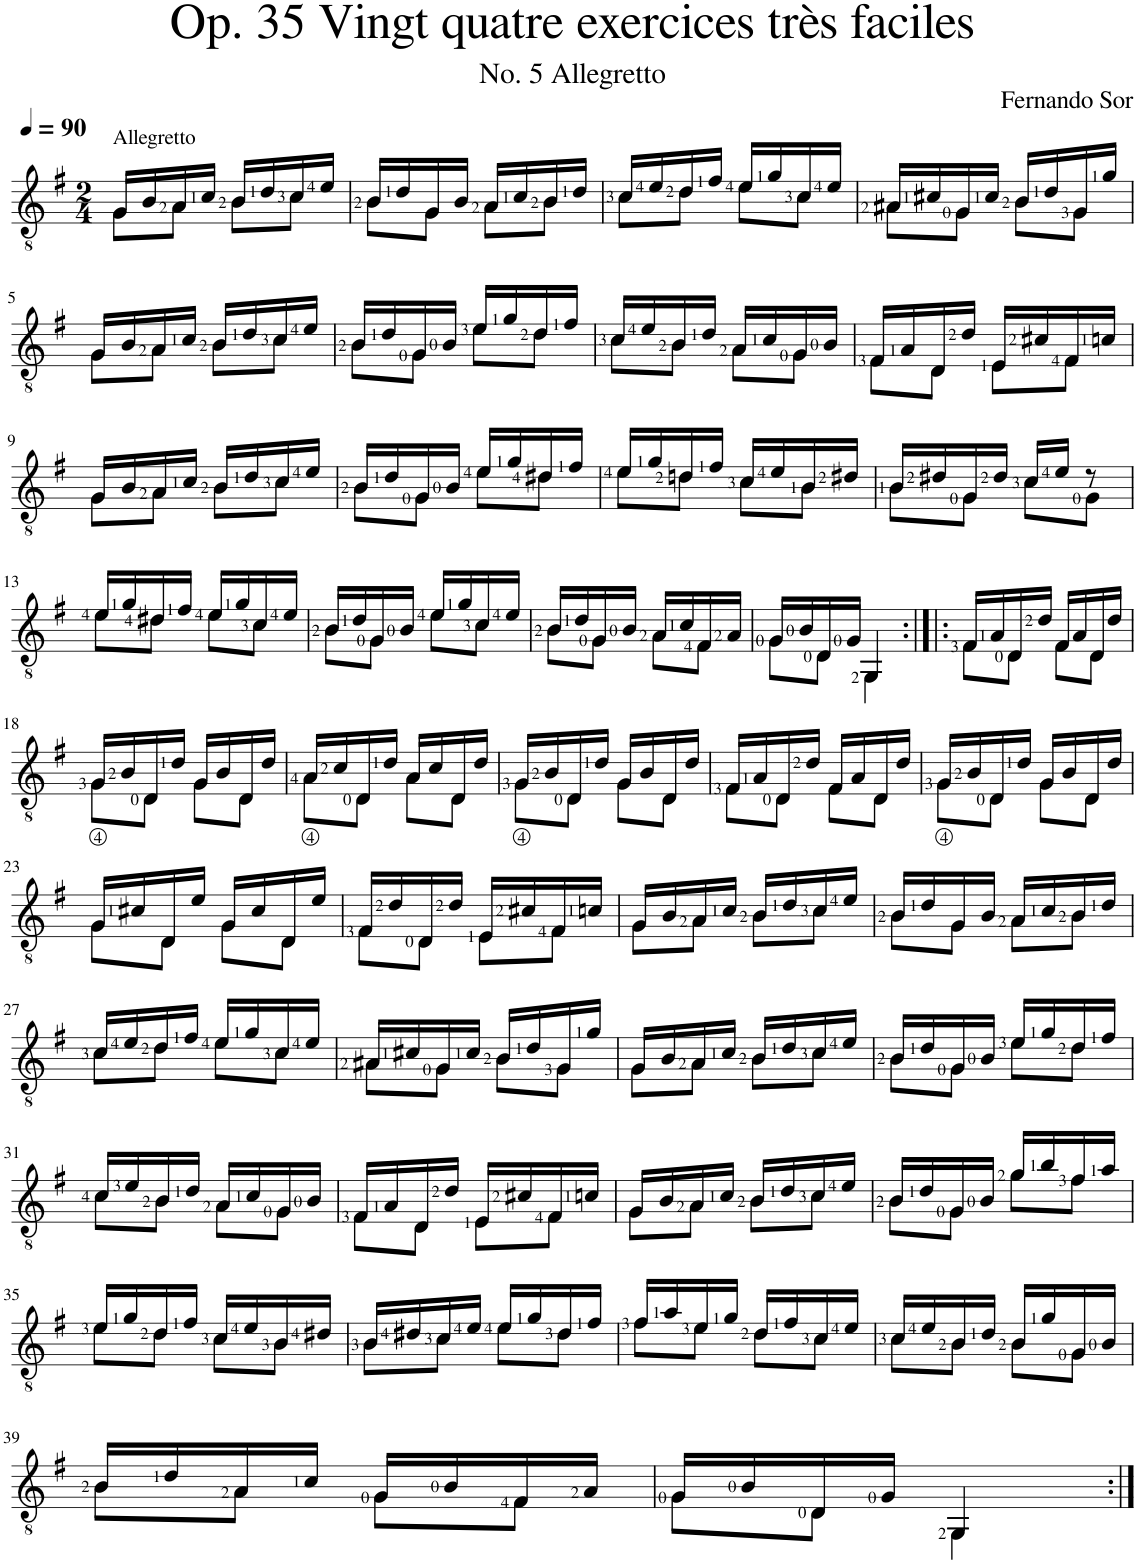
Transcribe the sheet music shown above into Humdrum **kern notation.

**kern
*part1
*staff1
*I"Classical Guitar
*I'Guit.
*clefGv2
*k[f#]
*M2/4
*MM90
=1
*^
!LO:TX:a:t=Allegretto	!
16G/LL	8G\L
16B/	.
16A/	8A\J
16c/JJ	.
16B/LL	8B\L
16d/	.
16c/	8c\J
16e/JJ	.
=2	=2
16B/LL	8B\L
16d/	.
16G/	8G\J
16B/JJ	.
16A/LL	8A\L
16c/	.
16B/	8B\J
16d/JJ	.
=3	=3
16c/LL	8c\L
16e/	.
16d/	8d\J
16f#/JJ	.
16e/LL	8e\L
16g/	.
16c/	8c\J
16e/JJ	.
=4	=4
16A#X/LL	8A#\L
16c#X/	.
16G/	8G\J
16c#/JJ	.
16B/LL	8B\L
16d/	.
16G/	8G\J
16g/JJ	.
!!LO:LB:g=z	!!
=5	=5
16G/LL	8G\L
16B/	.
16A/	8A\J
16c/JJ	.
16B/LL	8B\L
16d/	.
16c/	8c\J
16e/JJ	.
=6	=6
16B/LL	8B\L
16d/	.
16G/	8G\J
16B/JJ	.
16e/LL	8e\L
16g/	.
16d/	8d\J
16f#/JJ	.
=7	=7
16c/LL	8c\L
16e/	.
16B/	8B\J
16d/JJ	.
16A/LL	8A\L
16c/	.
16G/	8G\J
16B/JJ	.
=8	=8
16F#/LL	8F#\L
16A/	.
16D/	8D\J
16d/JJ	.
16E/LL	8E\L
16c#X/	.
16F#/	8F#\J
16cn/JJ	.
!!LO:LB:g=z	!!
=9	=9
16G/LL	8G\L
16B/	.
16A/	8A\J
16c/JJ	.
16B/LL	8B\L
16d/	.
16c/	8c\J
16e/JJ	.
=10	=10
16B/LL	8B\L
16d/	.
16G/	8G\J
16B/JJ	.
16e/LL	8e\L
16g/	.
16d#X/	8d#\J
16f#/JJ	.
=11	=11
16e/LL	8e\L
16g/	.
16dn/	8d\J
16f#/JJ	.
16c/LL	8c\L
16e/	.
16B/	8B\J
16d#X/JJ	.
=12	=12
16B/LL	8B\L
16d#X/	.
16G/	8G\J
16d#/JJ	.
16c/LL	8c\L
16e/JJ	.
8r	8G\J
!!LO:LB:g=z	!!
=13	=13
16e/LL	8e\L
16g/	.
16d#X/	8d#\J
16f#/JJ	.
16e/LL	8e\L
16g/	.
16c/	8c\J
16e/JJ	.
=14	=14
16B/LL	8B\L
16d/	.
16G/	8G\J
16B/JJ	.
16e/LL	8e\L
16g/	.
16c/	8c\J
16e/JJ	.
=15	=15
16B/LL	8B\L
16d/	.
16G/	8G\J
16B/JJ	.
16A/LL	8A\L
16c/	.
16F#/	8F#\J
16A/JJ	.
=16	=16
16G/LL	8G\L
16B/	.
16D/	8D\J
16G/JJ	.
4GG/	4GG\
=17:|!|:	=17:|!|:
16F#/LL	8F#\L
16A/	.
16D/	8D\J
16d/JJ	.
16F#/LL	8F#\L
16A/	.
16D/	8D\J
16d/JJ	.
!!LO:LB:g=z	!!
=18	=18
16G</LL	8G\L
16B/	.
16D/	8D\J
16d/JJ	.
16G/LL	8G\L
16B/	.
16D/	8D\J
16d/JJ	.
=19	=19
16A</LL	8A\L
16c/	.
16D/	8D\J
16d/JJ	.
16A/LL	8A\L
16c/	.
16D/	8D\J
16d/JJ	.
=20	=20
16G</LL	8G\L
16B/	.
16D/	8D\J
16d/JJ	.
16G/LL	8G\L
16B/	.
16D/	8D\J
16d/JJ	.
=21	=21
16F#/LL	8F#\L
16A/	.
16D/	8D\J
16d/JJ	.
16F#/LL	8F#\L
16A/	.
16D/	8D\J
16d/JJ	.
=22	=22
16G</LL	8G\L
16B/	.
16D/	8D\J
16d/JJ	.
16G/LL	8G\L
16B/	.
16D/	8D\J
16d/JJ	.
!!LO:LB:g=z	!!
=23	=23
16G/LL	8G\L
16c#X/	.
16D/	8D\J
16e/JJ	.
16G/LL	8G\L
16c#/	.
16D/	8D\J
16e/JJ	.
=24	=24
16F#/LL	8F#\L
16d/	.
16D/	8D\J
16d/JJ	.
16E/LL	8E\L
16c#X/	.
16F#/	8F#\J
16cn/JJ	.
=25	=25
16G/LL	8G\L
16B/	.
16A/	8A\J
16c/JJ	.
16B/LL	8B\L
16d/	.
16c/	8c\J
16e/JJ	.
=26	=26
16B/LL	8B\L
16d/	.
16G/	8G\J
16B/JJ	.
16A/LL	8A\L
16c/	.
16B/	8B\J
16d/JJ	.
!!LO:LB:g=z	!!
=27	=27
16c/LL	8c\L
16e/	.
16d/	8d\J
16f#/JJ	.
16e/LL	8e\L
16g/	.
16c/	8c\J
16e/JJ	.
=28	=28
16A#X/LL	8A#\L
16c#X/	.
16G/	8G\J
16c#/JJ	.
16B/LL	8B\L
16d/	.
16G/	8G\J
16g/JJ	.
=29	=29
16G/LL	8G\L
16B/	.
16A/	8A\J
16c/JJ	.
16B/LL	8B\L
16d/	.
16c/	8c\J
16e/JJ	.
=30	=30
16B/LL	8B\L
16d/	.
16G/	8G\J
16B/JJ	.
16e/LL	8e\L
16g/	.
16d/	8d\J
16f#/JJ	.
!!LO:LB:g=z	!!
=31	=31
16c/LL	8c\L
16e/	.
16B/	8B\J
16d/JJ	.
16A/LL	8A\L
16c/	.
16G/	8G\J
16B/JJ	.
=32	=32
16F#/LL	8F#\L
16A/	.
16D/	8D\J
16d/JJ	.
16E/LL	8E\L
16c#X/	.
16F#/	8F#\J
16cn/JJ	.
=33	=33
16G/LL	8G\L
16B/	.
16A/	8A\J
16c/JJ	.
16B/LL	8B\L
16d/	.
16c/	8c\J
16e/JJ	.
=34	=34
16B/LL	8B\L
16d/	.
16G/	8G\J
16B/JJ	.
16g/LL	8g\L
16b/	.
16f#/	8f#\J
16a/JJ	.
!!LO:LB:g=z	!!
=35	=35
16e/LL	8e\L
16g/	.
16d/	8d\J
16f#/JJ	.
16c/LL	8c\L
16e/	.
16B/	8B\J
16d#X/JJ	.
=36	=36
16B/LL	8B\L
16d#X/	.
16c/	8c\J
16e/JJ	.
16e/LL	8e\L
16g/	.
16d#/	8d#\J
16f#/JJ	.
=37	=37
16f#/LL	8f#\L
16a/	.
16e/	8e\J
16g/JJ	.
16d/LL	8d\L
16f#/	.
16c/	8c\J
16e/JJ	.
=38	=38
16c/LL	8c\L
16e/	.
16B/	8B\J
16d/JJ	.
16B/LL	8B\L
16g/	.
16G/	8G\J
16B/JJ	.
!!LO:LB:g=z	!!
=39	=39
16B/LL	8B\L
16d/	.
16A/	8A\J
16c/JJ	.
16G/LL	8G\L
16B/	.
16F#/	8F#\J
16A/JJ	.
=40	=40
16G/LL	8G\L
16B/	.
16D/	8D\J
16G/JJ	.
4GG/	4GG\
*v	*v
=:|!
*-
